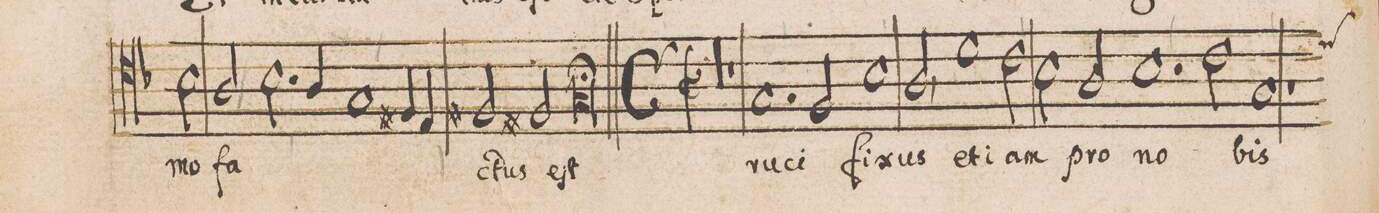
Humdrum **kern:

**kern	**text
*I"TENOR	*
*clefC4	*
*k[b-]	*
*met(C|)	*
*M2/1	*
2A/	fa-
2.B-\	.
=67	=67
4A/	.
1G	.
4F#X/	.
4E/	.
=68	=68
2F#X/	-ctus
2F#X/	.
1G;	eſt
=69||	=69||
*M2/1	*
*met(c)	*
0r	.
=70	=70
0r	.
=71	=71
1r	.
1.G	Cru-
=72	=72
2F/	-ci-
1B-	-fi-
=73	=73
2A,/	-xus
1d	e-
2c\	-ti-
=74	=74
2B-\	-am
2A/	pro
1.B-	no-
=75	=75
2c\	.
1G	-bis
=76	=76
*custos:d	*
1r	.
*-	*-
